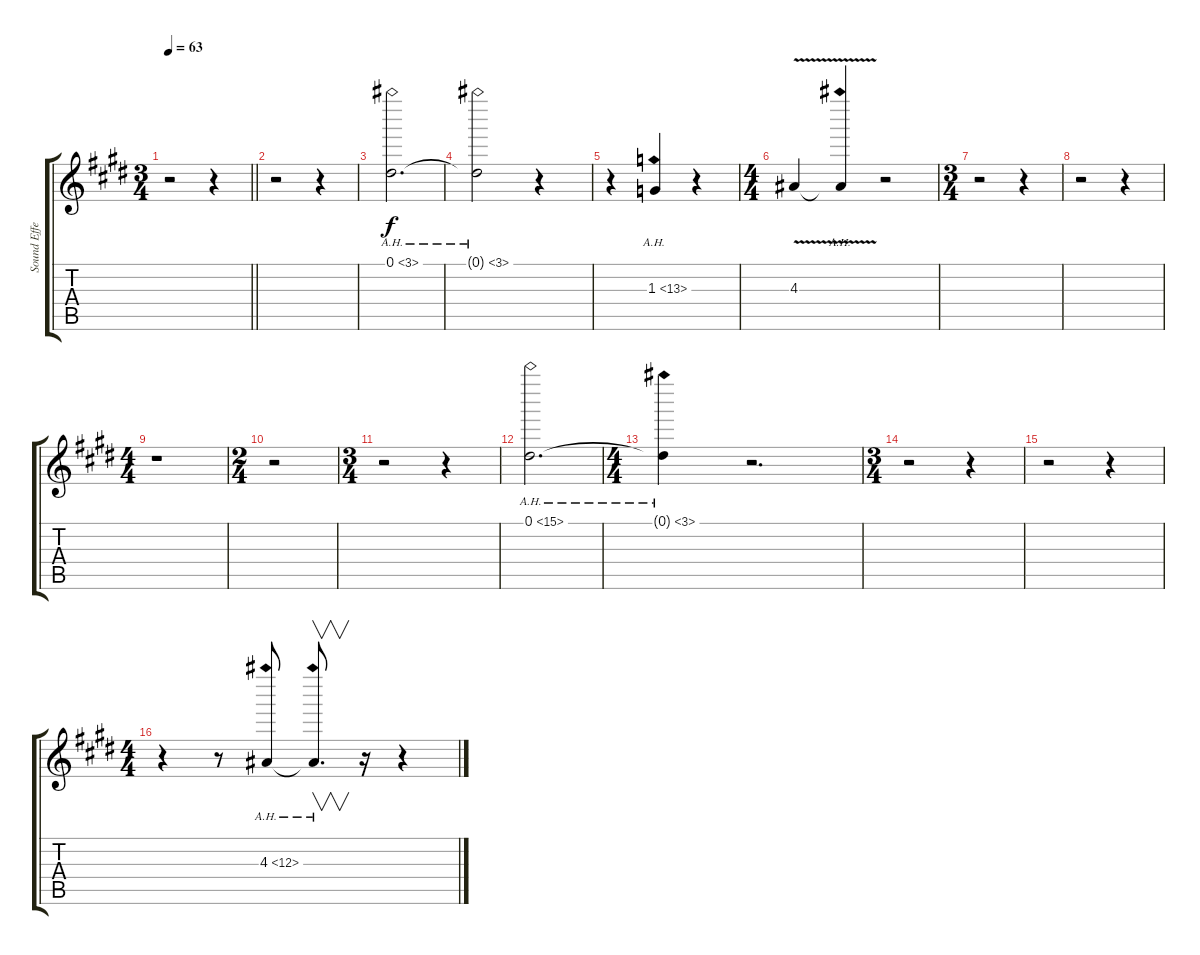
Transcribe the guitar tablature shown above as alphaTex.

\track ("Sound Effect" "Sound Effe") {instrument overdrivenguitar}
\staff {score tabs}
\tuning (Eb4 Bb3 Gb3 Db3 Ab2 Eb2) {hide}
\ts (3 4)
\tempo 63
\clef g2
\barLineRight lightlight
\ks e
r.2{dy f instrument overdrivenguitar} r.4 |
r.2 r.4 |
0.1{ah 3}.2{d} |
0.1{ah 3 t}.2 r.4 |
r.4 1.3{ah 12}.4 r.4 |
\ts (4 4)
4.3{v}.4 4.3{ah 8 t}.4 r.2 |
\ts (3 4)
r.2 r.4 |
r.2 r.4 |
\ts (4 4)
r.1 |
\ts (2 4)
r.2 |
\ts (3 4)
r.2 r.4 |
0.1{ah 15}.2{d} |
\ts (4 4)
0.1{ah 3 t}.4 r.2{d} |
\ts (3 4)
r.2 r.4 |
r.2 r.4 |
\ts (4 4)
r.4 r.8 4.3{ah 8}.8 4.3{ah 8 t}.8{v d} r.16 r.4
